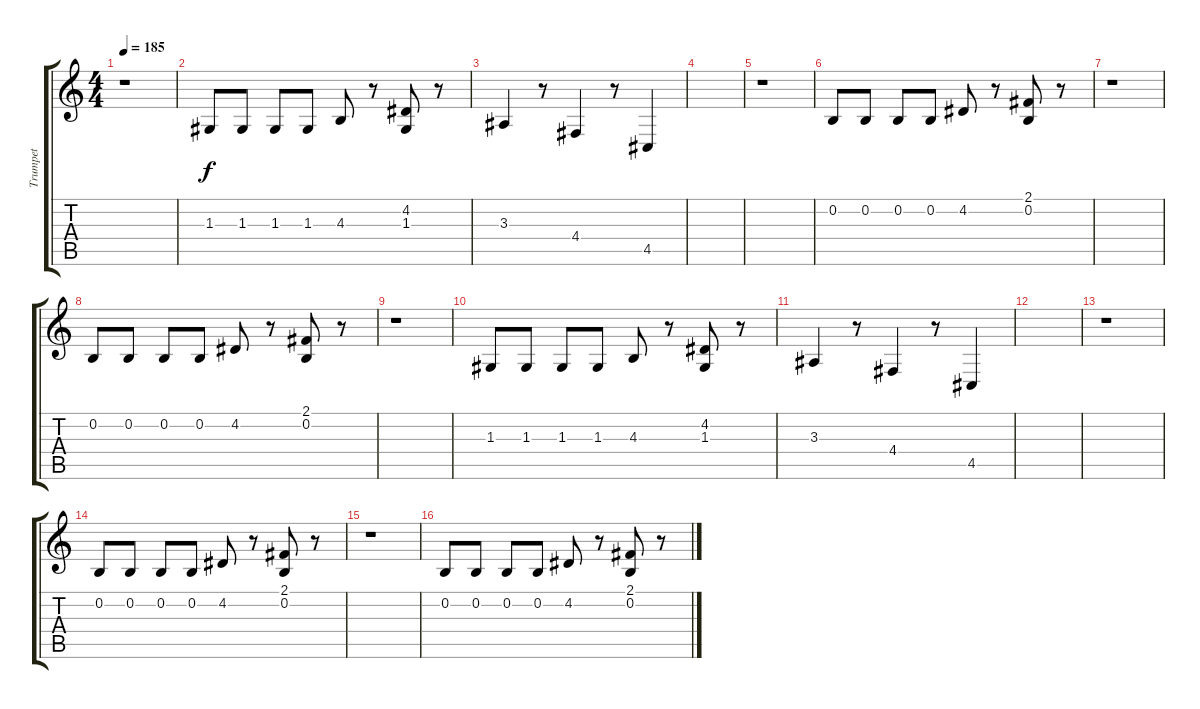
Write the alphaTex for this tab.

\track ("Trumpet" "Trumpet") {instrument brasssection}
\staff {score tabs}
\tuning (E4 B3 G3 D3 A2 E2) {hide}
\ts (4 4)
\tempo 185
\clef g2
\ks c
r.1{dy f} |
1.3.8 1.3.8 1.3.8 1.3.8 4.3.8 r.8 (4.2 1.3).8 r.8 |
3.3.4 r.8 4.4.4 r.8 4.5.4 |
|
r.1 |
0.2.8 0.2.8 0.2.8 0.2.8 4.2.8 r.8 (2.1 0.2).8 r.8 |
r.1 |
0.2.8 0.2.8 0.2.8 0.2.8 4.2.8 r.8 (2.1 0.2).8 r.8 |
r.1 |
1.3.8 1.3.8 1.3.8 1.3.8 4.3.8 r.8 (4.2 1.3).8 r.8 |
3.3.4 r.8 4.4.4 r.8 4.5.4 |
|
r.1 |
0.2.8 0.2.8 0.2.8 0.2.8 4.2.8 r.8 (2.1 0.2).8 r.8 |
r.1 |
0.2.8 0.2.8 0.2.8 0.2.8 4.2.8 r.8 (2.1 0.2).8 r.8
